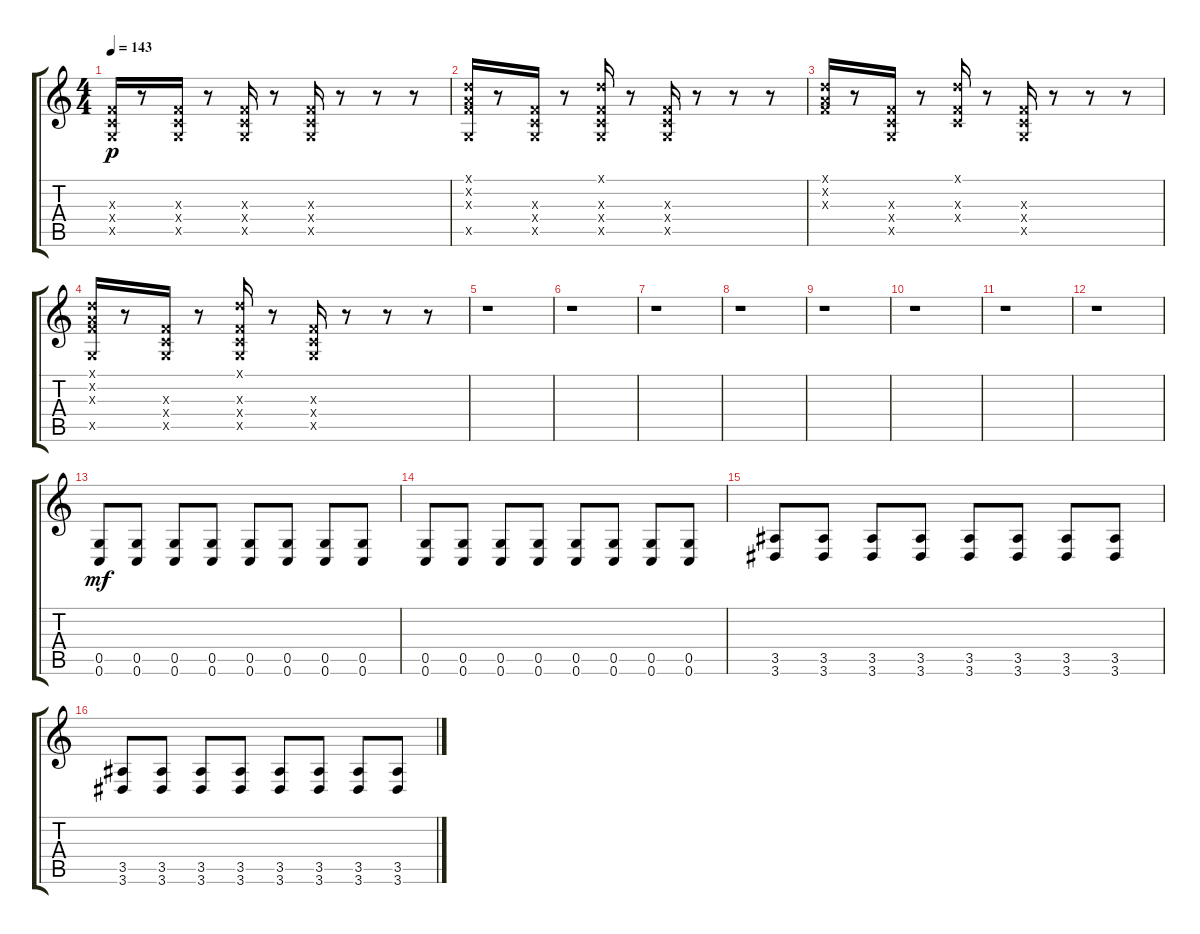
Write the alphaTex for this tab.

\track "" {instrument overdrivenguitar}
\staff {score tabs}
\tuning (D4 A3 F3 C3 G2 C2) {hide}
\ts (4 4)
\tempo 143
\clef g2
\ks c
(0.3{x} 0.4{x} 0.5{x}).16{dy p} r.8 (0.3{x} 0.4{x} 0.5{x}).16 r.8 (0.3{x} 0.4{x} 0.5{x}).16 r.8 (0.3{x} 0.4{x} 0.5{x}).16 r.8 r.8 r.8 |
(0.1{x} 0.2{x} 0.3{x} 0.5{x}).16 r.8 (0.3{x} 0.4{x} 0.5{x}).16 r.8 (0.1{x} 0.3{x} 0.4{x} 0.5{x}).16 r.8 (0.3{x} 0.4{x} 0.5{x}).16 r.8 r.8 r.8 |
(0.1{x} 0.2{x} 0.3{x}).16 r.8 (0.3{x} 0.4{x} 0.5{x}).16 r.8 (0.1{x} 0.3{x} 0.4{x}).16 r.8 (0.3{x} 0.4{x} 0.5{x}).16 r.8 r.8 r.8 |
(0.1{x} 0.2{x} 0.3{x} 0.5{x}).16 r.8 (0.3{x} 0.4{x} 0.5{x}).16 r.8 (0.1{x} 0.3{x} 0.4{x} 0.5{x}).16 r.8 (0.3{x} 0.4{x} 0.5{x}).16 r.8 r.8 r.8 |
r.1 |
r.1 |
r.1 |
r.1 |
r.1 |
r.1 |
r.1 |
r.1 |
(0.5 0.6).8{dy mf volume 13 instrument overdrivenguitar} (0.5 0.6).8 (0.5 0.6).8 (0.5 0.6).8 (0.5 0.6).8 (0.5 0.6).8 (0.5 0.6).8 (0.5 0.6).8 |
(0.5 0.6).8 (0.5 0.6).8 (0.5 0.6).8 (0.5 0.6).8 (0.5 0.6).8 (0.5 0.6).8 (0.5 0.6).8 (0.5 0.6).8 |
(3.5 3.6).8 (3.5 3.6).8 (3.5 3.6).8 (3.5 3.6).8 (3.5 3.6).8 (3.5 3.6).8 (3.5 3.6).8 (3.5 3.6).8 |
(3.5 3.6).8 (3.5 3.6).8 (3.5 3.6).8 (3.5 3.6).8 (3.5 3.6).8 (3.5 3.6).8 (3.5 3.6).8 (3.5 3.6).8
